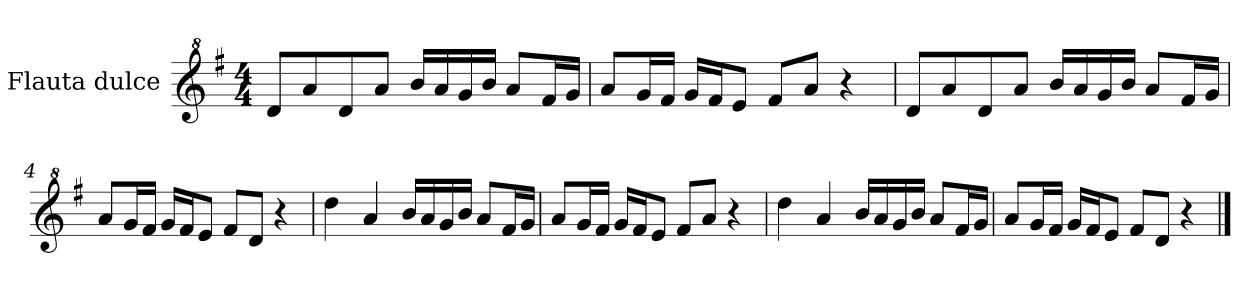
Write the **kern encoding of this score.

**kern
*part1
*staff1
*I"Flauta dulce
*I'Fl. dulce
*clefG^2
*k[f#]
*M4/4
=1
8dd/L
8aa/
8dd/
8aa/J
16bb/LL
16aa/
16gg/
16bb/JJ
8aa/L
16ff#/L
16gg/JJ
=2
8aa/L
16gg/L
16ff#/JJ
16gg/LL
16ff#/J
8ee/J
8ff#/L
8aa/J
4r
=3
8dd/L
8aa/
8dd/
8aa/J
16bb/LL
16aa/
16gg/
16bb/JJ
8aa/L
16ff#/L
16gg/JJ
=4
8aa/L
16gg/L
16ff#/JJ
16gg/LL
16ff#/J
8ee/J
8ff#/L
8dd/J
4r
!!LO:LB:g=z
=5
4ddd\
4aa/
16bb/LL
16aa/
16gg/
16bb/JJ
8aa/L
16ff#/L
16gg/JJ
=6
8aa/L
16gg/L
16ff#/JJ
16gg/LL
16ff#/J
8ee/J
8ff#/L
8aa/J
4r
=7
4ddd\
4aa/
16bb/LL
16aa/
16gg/
16bb/JJ
8aa/L
16ff#/L
16gg/JJ
=8
8aa/L
16gg/L
16ff#/JJ
16gg/LL
16ff#/J
8ee/J
8ff#/L
8dd/J
4r
==
*-
